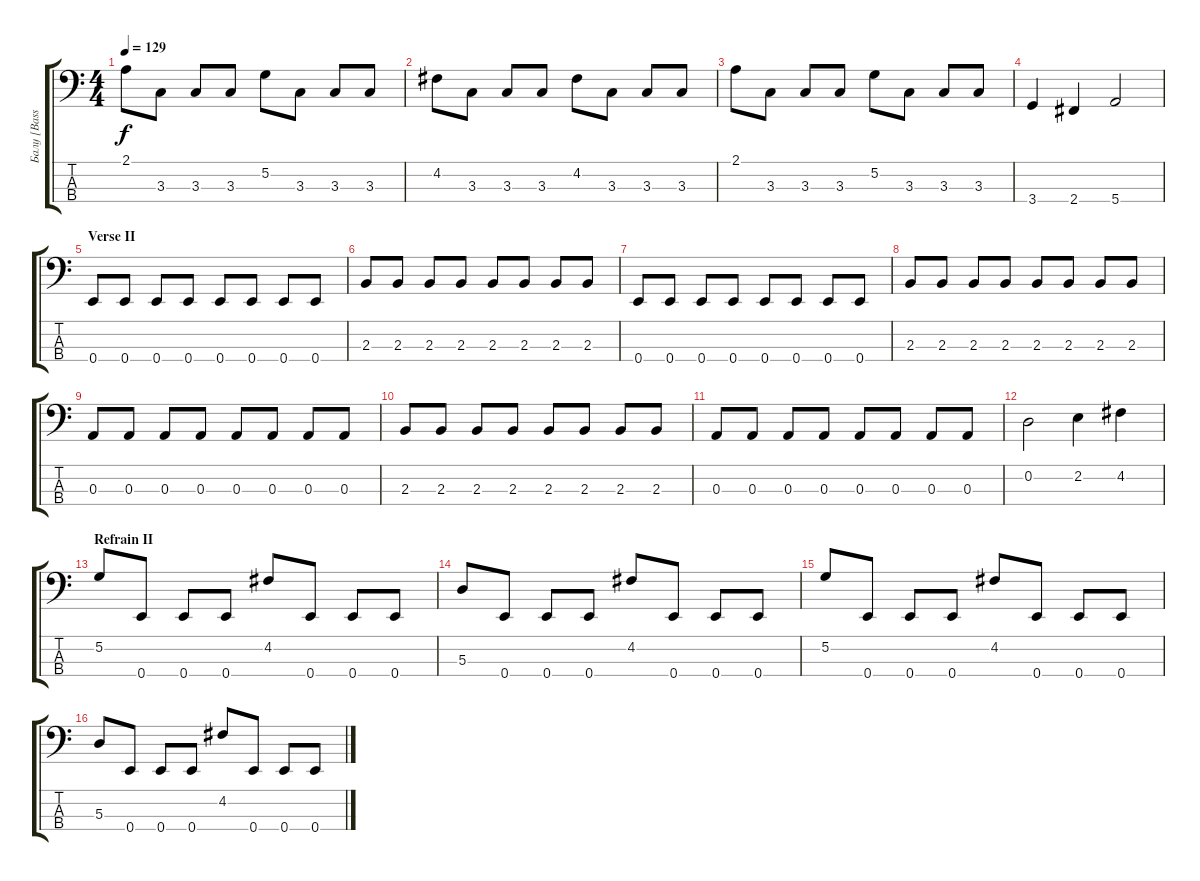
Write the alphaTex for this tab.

\track ("Балу [Bass]" "Балу [Bass") {instrument electricbassfinger}
\staff {score tabs}
\tuning (G2 D2 A1 E1) {hide}
\ts (4 4)
\tempo 129
\clef f4
\ks c
2.1.8{dy f} 3.3.8 3.3.8 3.3.8 5.2.8 3.3.8 3.3.8 3.3.8 |
4.2.8 3.3.8 3.3.8 3.3.8 4.2.8 3.3.8 3.3.8 3.3.8 |
2.1.8 3.3.8 3.3.8 3.3.8 5.2.8 3.3.8 3.3.8 3.3.8 |
3.4.4 2.4.4 5.4.2 |
\section ("" "Verse II")
0.4.8 0.4.8 0.4.8 0.4.8 0.4.8 0.4.8 0.4.8 0.4.8 |
2.3.8 2.3.8 2.3.8 2.3.8 2.3.8 2.3.8 2.3.8 2.3.8 |
0.4.8 0.4.8 0.4.8 0.4.8 0.4.8 0.4.8 0.4.8 0.4.8 |
2.3.8 2.3.8 2.3.8 2.3.8 2.3.8 2.3.8 2.3.8 2.3.8 |
0.3.8 0.3.8 0.3.8 0.3.8 0.3.8 0.3.8 0.3.8 0.3.8 |
2.3.8 2.3.8 2.3.8 2.3.8 2.3.8 2.3.8 2.3.8 2.3.8 |
0.3.8 0.3.8 0.3.8 0.3.8 0.3.8 0.3.8 0.3.8 0.3.8 |
0.2.2 2.2.4 4.2.4 |
\section ("" "Refrain II")
5.2.8 0.4.8 0.4.8 0.4.8 4.2.8 0.4.8 0.4.8 0.4.8 |
5.3.8 0.4.8 0.4.8 0.4.8 4.2.8 0.4.8 0.4.8 0.4.8 |
5.2.8 0.4.8 0.4.8 0.4.8 4.2.8 0.4.8 0.4.8 0.4.8 |
5.3.8 0.4.8 0.4.8 0.4.8 4.2.8 0.4.8 0.4.8 0.4.8
